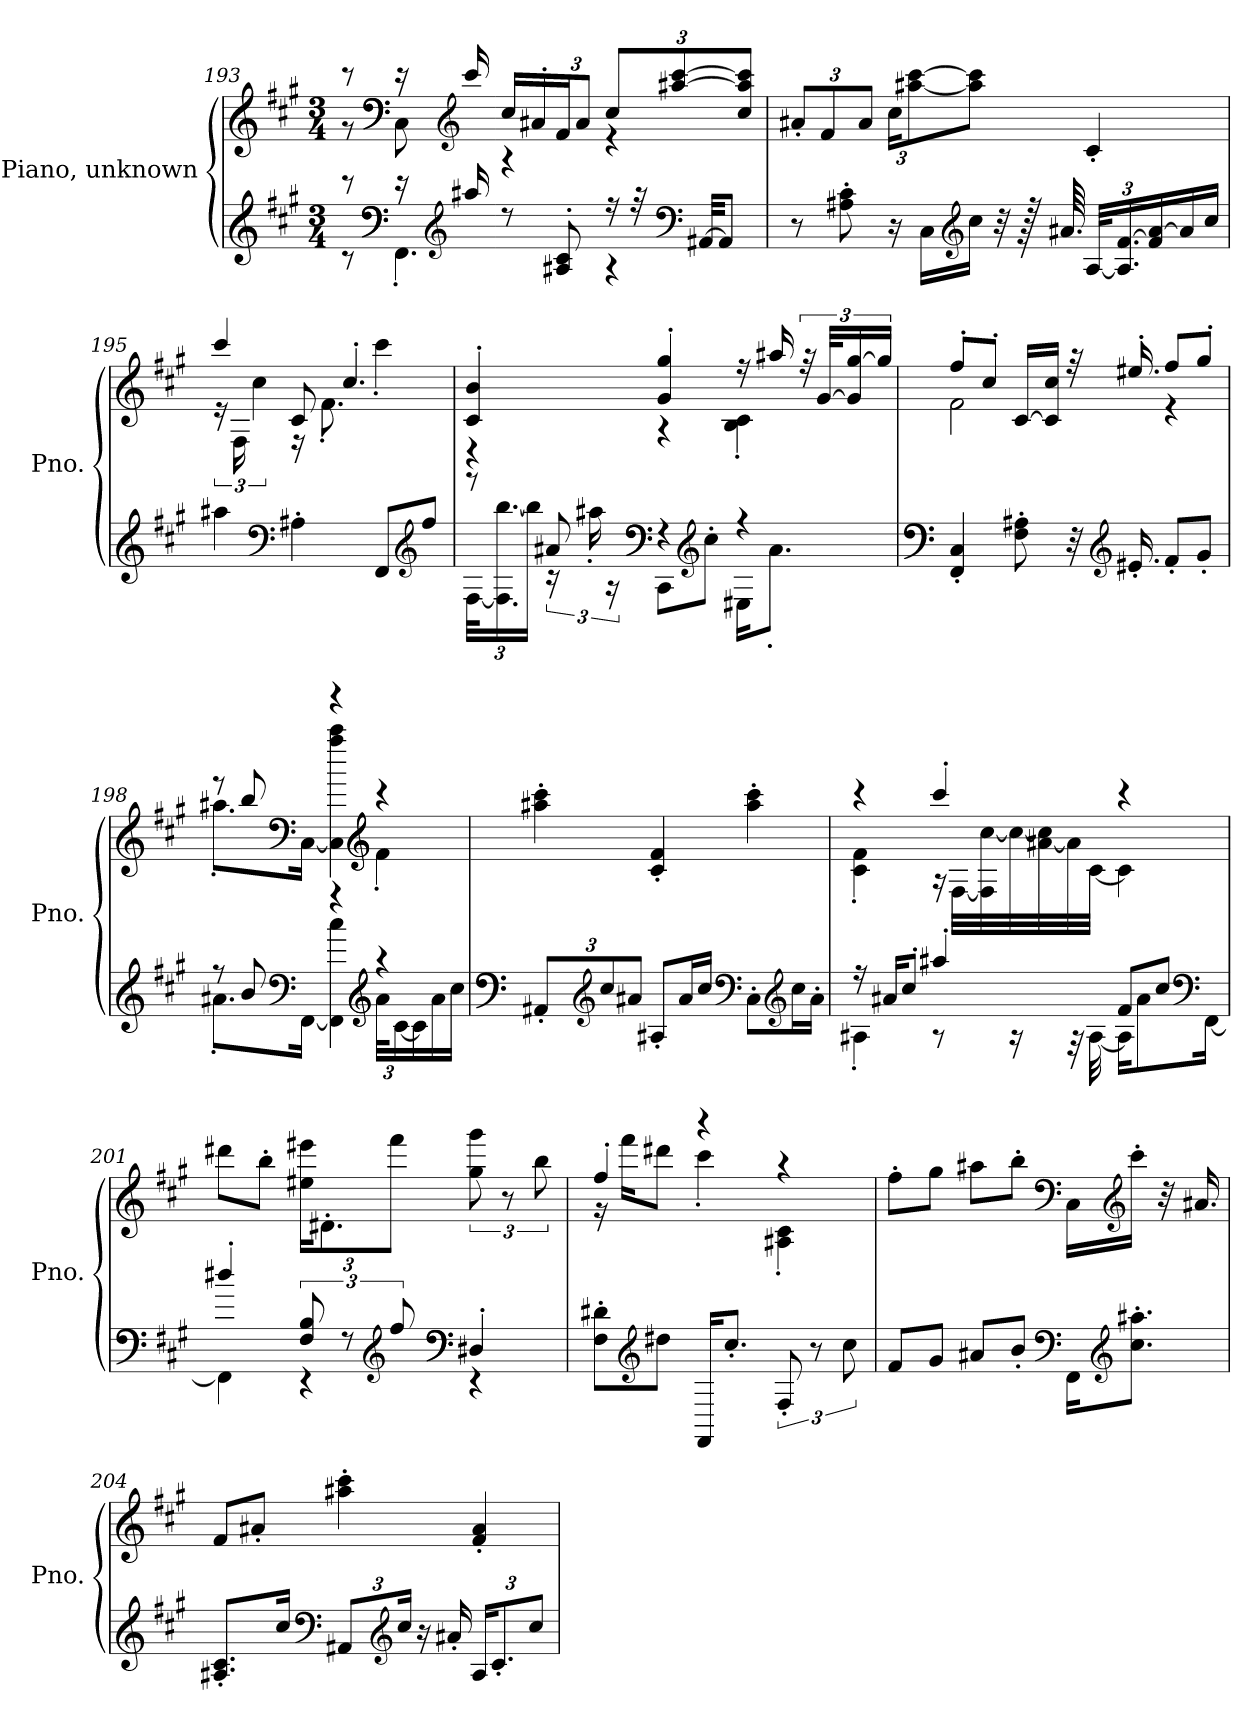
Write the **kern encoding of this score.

**kern	**kern
*part1	*part1
*staff2	*staff1
*I"Piano, unknown	*
*I'Pno.	*
*clefG2	*clefG2
*k[f#c#g#]	*k[f#c#g#]
*M3/4	*M3/4
=193	=193
*^	*^
8r	8r	8r	8r
*clefF4	*	*clefF4	*
16r	4.FF#'\	16r	8C#\
*clefG2	*	*clefG2	*
16aa#X/	.	16ccc#/	.
8r	.	16cc#/LL	4r
.	.	16a#X'/	.
*	*	*Xbrackettup	*
8A#X/' 8c#/'	.	24f#/J	.
.	.	12a#/J	.
16r	4r	12cc#/L	4r
32r	.	.	.
.	.	[12aa#X/ [12ccc#/	.
*clefF4	*	*	*
[32AA#X/KKL	.	.	.
8AA#/J]	.	.	.
.	.	12cc#/ 12aa#/] 12ccc#/]J	.
*v	*v	*	*
*	*v	*v
!!LO:PB:g=z
=194	=194
8r	12a#X'/L
.	12f#/
8A#X\' 8c#\'	.
.	12a#/J
16r	24cc#\KL
.	[12aa#X\ [12ccc#\
16C#\LL	.
*clefG2	*
16cc#\JJ	8aa#\] 8ccc#\]J
32r	.
128r	.
64.a#X/	.
*Xbrackettup	*
[48A#/KLL	4c#'/
24.A#/] [24.f#/	.
24f#/] [24a#/	.
16a#/]	.
16cc#/JJ	.
=195	=195
*	*^
*	*	*brackettup
4aa#X\	4ccc#/	24r
.	.	24F#\
.	.	6cc#\
*clefF4	*	*
4A#X'\	8c#/	16r
.	.	8.f#'\
.	4.cc#'/	.
8FF#/L	.	4ccc#'\
*clefG2	*	*
8ff#/J	.	.
!!LO:LB:g=z	!!
=196	=196	=196
*^	*	*
8r	[48F#\KLL	4c#/' 4b/'	4r
.	24.F#\] [24.bb\	.	.
.	24bb\JJ]	.	.
*	*brackettup	*	*
8a#X/	24r	.	.
.	24aa#X'\	.	.
.	24r	.	.
*clefF4	*	*	*
4r	8CC#\L	4g#/' 4gg#/'	4r
*clefG2	*	*	*
.	8cc#'\J	.	.
4r	16E#X\KL	16r	4B\' 4c#\'
.	8.a#'\J	16aa#X/	.
.	.	48r	.
.	.	[48g#/KLL	.
.	.	24g#/] [24gg#/	.
.	.	24gg#/JJ]	.
*v	*v	*	*
=197	=197	=197
*clefF4	*	*
4FF#/' 4C#/'	8ff#'/L	2f#\
.	8cc#'/J	.
8F#\' 8A#X\'	[16c#/LL	.
.	16c#/] 16cc#/JJ	.
32r	32r	.
*clefG2	*	*
16.e#X'/	16.ee#X'/	.
8f#'/L	8ff#/L	4r
8g#'/J	8gg#'/J	.
!!LO:LB:g=z	!!
=198	=198	=198
*^	*	*
8r	8.a#X'\L	8r	8.aa#X'\L
8b/	.	8bb/	.
*clefF4	*	*clefF4	*
.	[16FF#\Jk	.	[16C#\Jk
4r	4FF#\] 4cc#\	4r	4C#\] 4aa#\ 4ccc#\
*clefG2	*	*clefG2	*
*	*Xbrackettup	*	*
4r	48a#\KLL	4r	4f#'\
.	[24c#\	.	.
.	16c#\]	.	.
.	16a#\	.	.
.	16cc#\JJ	.	.
*v	*v	*	*
*	*v	*v
=199	=199
*clefF4	*
12AA#X'/L	4aa#X\' 4ccc#\'
*clefG2	*
12cc#/	.
12a#X/J	.
8A#X'/L	4c#/' 4f#/'
16a#/L	.
16cc#/JJ	.
*clefF4	*
8C#'\L	4aa#\' 4ccc#\'
*clefG2	*
16cc#\L	.
16a#'\JJ	.
!!LO:LB:g=z
=200	=200
*^	*^
16r	4A#X'\	4r	4c#\' 4f#\'
16a#X/KL	.	.	.
8cc#'/J	.	.	.
4aa#X'/	8r	4ccc#'/	16r
.	.	.	[32F#\LLL
.	.	.	32F#\] [32cc#\
.	16r	.	32cc#\_
.	.	.	[32a#X\ 32cc#\]
.	32r	.	32a#\]
.	[32A#\	.	[32c#\JJJ
8f#/L	16A#\KL]	4r	4c#\]
.	8a#\	.	.
8cc#/J	.	.	.
*clefF4	*	*	*
.	[16FF#\Jk	.	.
*	*	*v	*v
=201	=201	=201
4dd#X'/	4FF#\]	8ddd#X\L
.	.	8bb'\J
*brackettup	*	*Xbrackettup
12F#/ 12B/	4r	24ee#X\ 24eee#X\KL
.	.	12.d#X'\
12r	.	.
*clefG2	*	*
12ff#/	.	12fff#\J
*clefF4	*	*
*	*	*brackettup
4D#X'/	4r	12gg#\ 12ggg#\
.	.	12r
.	.	12bb\
*v	*v	*
!!LO:LB:g=z
=202	=202
*	*^
8F#\' 8d#X\'L	4ff#'/	16r
.	.	16fff#\KL
*clefG2	*	*
8dd#X\J	.	8ddd#X\J
16FF#/KL	4r	4ccc#'\
8.cc#'/J	.	.
12F#'/	4r	4A#X\' 4c#\'
12r	.	.
12cc#\	.	.
*	*v	*v
=203	=203
8f#/L	8ff#'\L
8g#/J	8gg#\J
8a#X/L	8aa#X\L
8b'/J	8bb'\J
*clefF4	*clefF4
16FF#\KL	16C#\LL
*clefG2	*clefG2
8.cc#\' 8.aa#X\'J	16ccc#'\JJ
.	32r
.	16.a#X/
!!LO:LB:g=z
=204	=204
8.A#X/' 8.c#/'L	8f#/L
.	8a#X'/J
16cc#/Jk	.
*clefF4	*
*Xbrackettup	*
12AA#X/L	4aa#X\' 4ccc#\'
*clefG2	*
24cc#/Jk	.
16r	.
16a#X'/	.
24A#/KL	4f#/' 4a#/'
12.c#'/	.
12cc#/J	.
=	=
*-	*-
